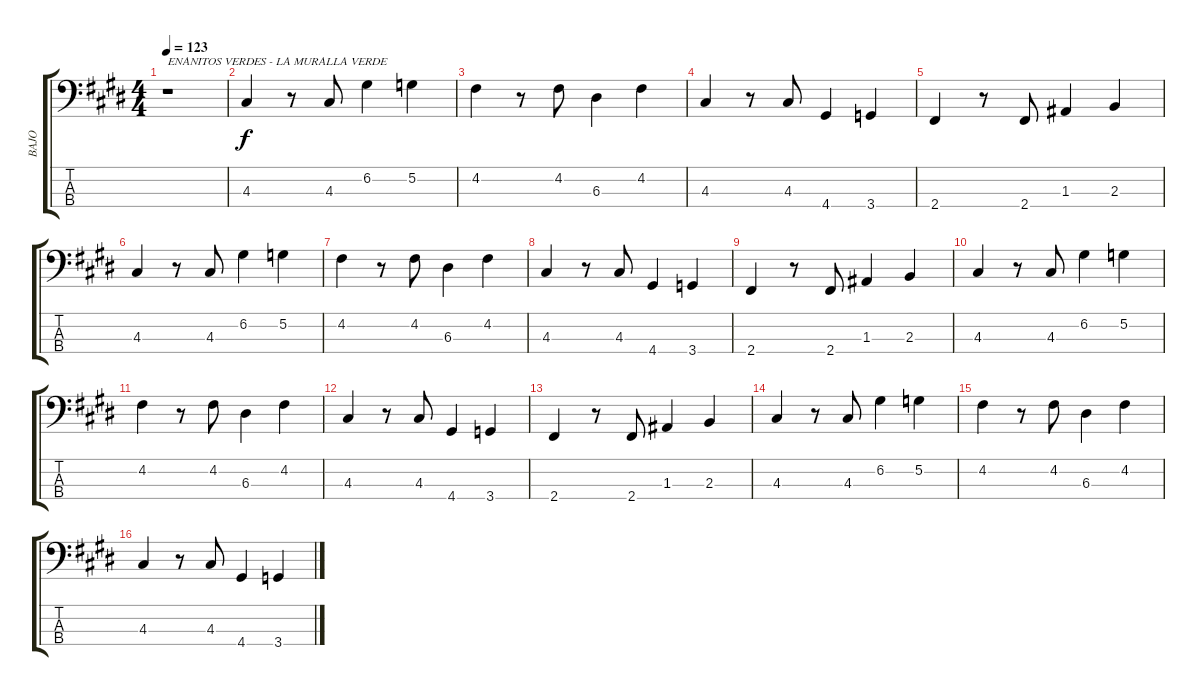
\track ("BAJO" "BAJO") {instrument electricbassfinger}
\staff {score tabs}
\tuning (G2 D2 A1 E1) {hide}
\ts (4 4)
\tempo 123
\clef f4
\ks c#minor
r.1{txt "ENANITOS VERDES - LA MURALLA VERDE" dy f instrument electricbassfinger} |
4.3.4 r.8 4.3.8 6.2.4 5.2.4 |
4.2.4 r.8 4.2.8 6.3.4 4.2.4 |
4.3.4 r.8 4.3.8 4.4.4 3.4.4 |
2.4.4 r.8 2.4.8 1.3.4 2.3.4 |
4.3.4 r.8 4.3.8 6.2.4 5.2.4 |
4.2.4 r.8 4.2.8 6.3.4 4.2.4 |
4.3.4 r.8 4.3.8 4.4.4 3.4.4 |
2.4.4 r.8 2.4.8 1.3.4 2.3.4 |
4.3.4 r.8 4.3.8 6.2.4 5.2.4 |
4.2.4 r.8 4.2.8 6.3.4 4.2.4 |
4.3.4 r.8 4.3.8 4.4.4 3.4.4 |
2.4.4 r.8 2.4.8 1.3.4 2.3.4 |
4.3.4 r.8 4.3.8 6.2.4 5.2.4 |
4.2.4 r.8 4.2.8 6.3.4 4.2.4 |
4.3.4 r.8 4.3.8 4.4.4 3.4.4
